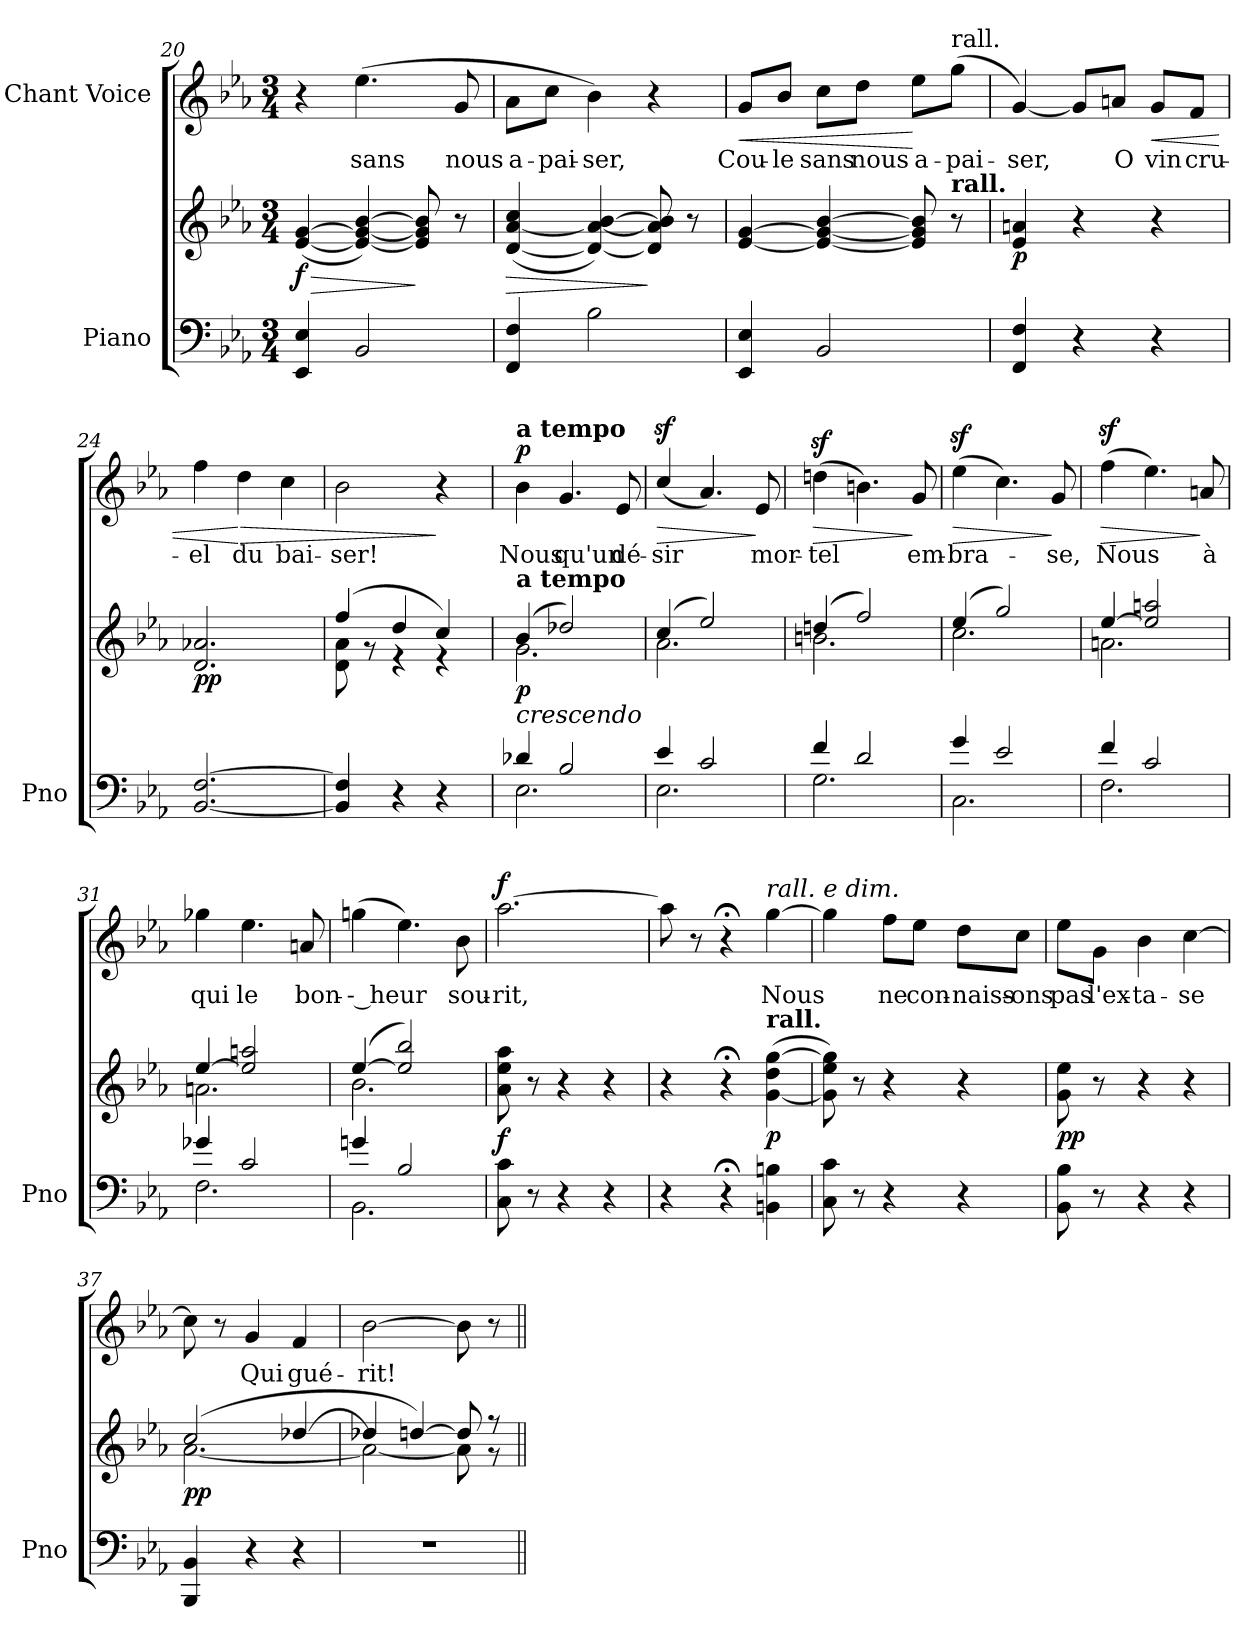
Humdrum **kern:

**kern	**kern	**dynam	**kern	**text	**dynam
*part2	*part2	*part2	*part1	*part1	*part1
*staff3	*staff2	*staff2/3	*staff1	*staff1	*staff1
*I"Piano	*	*	*I"Chant Voice	*	*
*I'Pno	*	*	*	*	*
*clefF4	*clefG2	*	*clefG2	*	*
*k[b-e-a-]	*k[b-e-a-]	*	*k[b-e-a-]	*	*
*M3/4	*M3/4	*	*M3/4	*	*
=20	=20	=20	=20	=20	=20
!	!	!LO:HP:b	!	!	!
!	!	!LO:DY:n=1:b	!	!	!
4EE-/ 4E-/	([4e-/ [<4g/	> f	4r	.	.
!	!	!	!	!LO:LY:b	!LO:DY:a
!	!	!	!	!	!LO:DY:n=1:a
2BB-/	4e-/_ 4g/_ [4b-/)	.	(4.ee-\	sans	other-dynamics f
.	8e-/] 8g/] 8b-/]	]	.	.	.
!	!	!	!	!LO:LY:b	!
.	8r	.	8g/	nous	.
=21	=21	=21	=21	=21	=21
!	!	!LO:HP:b	!	!LO:LY:b	!
4FF/ 4F/	([4d/ [<4a-/ 4cc/	>	8a-\L	a-	.
!	!	!	!	!LO:LY:b	!
.	.	.	8cc\J	-pai-	.
!	!	!	!	!LO:LY:b	!
2B-\	4d/_ 4a-/_ [4b-/)	.	4b-\)	-ser,	.
.	8d/] 8a-/] 8b-/]	]	4r	.	.
.	8r	.	.	.	.
!!LO:LB:g=z
=22	=22	=22	=22	=22	=22
!	!	!	!	!LO:LY:b	!LO:HP:b
4EE-/ 4E-/	[4e-/ [<4g/	.	8g/L	Cou-	<
!	!	!	!	!LO:LY:b	!
.	.	.	8b-/J	-le	.
!	!	!	!	!LO:LY:b	!
2BB-/	4e-/_ 4g/_ [4b-/	.	8cc\L	sans	.
!	!	!	!	!LO:LY:b	!
.	.	.	8dd\J	nous	.
!	!	!	!	!LO:LY:b	!
.	8e-/] 8g/] 8b-/]	.	8ee-\L	a-	[
!	!	!	!LO:TX:a:t=rall.	!	!
!	!LO:TX:a:B:t=rall.	!	!	!	!
!	!	!	!	!LO:LY:b	!
.	8r	.	(8gg\J	-pai-	.
=23	=23	=23	=23	=23	=23
!	!	!LO:DY:b	!	!LO:LY:b	!
4FF/ 4F/	4e-/ 4an/	p	[4g/)	-ser,	.
4r	4r	.	8g/L]	.	.
!	!	!	!	!LO:LY:b	!
.	.	.	8an/J	O	.
!	!	!	!	!LO:LY:b	!LO:HP:b
4r	4r	.	8g/L	vin	<
!	!	!	!	!LO:LY:b	!
.	.	.	8f/J	cru-	.
=24	=24	=24	=24	=24	=24
!	!	!LO:DY:b	!	!LO:LY:b	!
[2.BB-/ [2.F/	2.d/ 2.a-X/	pp	4ff\	-el	.
!	!	!	!	!LO:LY:b	!LO:HP:n=1:b
.	.	.	4dd\	du	[ >
!	!	!	!	!LO:LY:b	!
.	.	.	4cc\	bai-	.
=25	=25	=25	=25	=25	=25
*^	*^	*	*	*	*
!	!	!	!	!	!	!LO:LY:b	!
4BB-/] 4F/]	2ryy	(4ff/	8d\ 8a-\	.	2b-\	-ser!	.
.	.	.	8r	.	.	.	.
4r	.	4dd/	4r	.	.	.	.
4r	8ryy	4cc/)	4r	.	4r	.	]
.	8ryy	.	.	.	.	.	.
!!LO:LB:g=z
=26	=26	=26	=26	=26	=26	=26	=26
!	!	!	!	!	!LO:TX:a:B:t=a tempo	!	!
!	!	!LO:TX:a:B:t=a tempo	!	!	!	!	!
!	!	!LO:TX:b:i:t=crescendo	!	!	!	!	!
!	!	!	!	!LO:DY:b	!	!LO:LY:b	!LO:DY:a
4d-X/	2.E-\	(4b-/	2.g\	p	4b-\	Nous	p
!	!	!	!	!	!	!LO:LY:b	!
2B-/	.	2dd-X/)	.	.	4.g/	qu'un	.
!	!	!	!	!	!	!LO:LY:b	!
.	.	.	.	.	8e-/	dé-	.
=27	=27	=27	=27	=27	=27	=27	=27
!	!	!	!	!	!	!LO:LY:b	!LO:HP:b
4e-/	2.E-\	(4cc/	2.a-\	.	(4ccz>/	-sir	>
2c/	.	2ee-/)	.	.	4.a-/)	.	.
!	!	!	!	!	!	!LO:LY:b	!
.	.	.	.	.	8e-/	mor-	]
=28	=28	=28	=28	=28	=28	=28	=28
!	!	!	!	!	!	!LO:LY:b	!LO:HP:b
4f/	2.G\	(4ddn/	2.bn\	.	(4ddnz>\	-tel	>
2d/	.	2ff/)	.	.	4.bn\)	.	.
!	!	!	!	!	!	!LO:LY:b	!
.	.	.	.	.	8g/	em-	]
=29	=29	=29	=29	=29	=29	=29	=29
!	!	!	!	!	!	!LO:LY:b	!LO:HP:b
4g/	2.C\	(4ee-/	2.cc\	.	(4ee-z>\	-bra-	>
2e-/	.	2gg/)	.	.	4.cc\)	.	.
!	!	!	!	!	!	!LO:LY:b	!
.	.	.	.	.	8g/	-se,	]
=30	=30	=30	=30	=30	=30	=30	=30
!	!	!	!	!	!	!LO:LY:b	!LO:HP:b
4f/	2.F\	[<4ee-/	2.an\	.	(4ffz>\	Nous	>
2c/	.	2ee-/] 2aan/	.	.	4.ee-\)	.	.
!	!	!	!	!	!	!LO:LY:b	!
.	.	.	.	.	8an/	à	]
=31	=31	=31	=31	=31	=31	=31	=31
!	!	!	!	!	!	!LO:LY:b	!LO:DY:a
!	!	!	!	!	!	!	!LO:DY:n=1:a
4g-X/	2.F\	[<4ee-/	2.an\	.	4gg-X\	qui	other-dynamics f
!	!	!	!	!	!	!LO:LY:b	!
2c/	.	2ee-/] 2aan/	.	.	4.ee-\	le	.
!	!	!	!	!	!	!LO:LY:b	!
.	.	.	.	.	8an/	bon-	.
!!LO:LB:g=z
=32	=32	=32	=32	=32	=32	=32	=32
!	!	!	!	!	!	!LO:LY:b	!
4gn/	2.BB-\	([<4ee-/	2.b-\	.	(4ggn\	-- heur	.
2B-/	.	2ee-/] 2bb-/)	.	.	4.ee-\)	.	.
!	!	!	!	!	!	!LO:LY:b	!
.	.	.	.	.	8b-\	sou-	.
*v	*v	*	*	*	*	*	*
*	*v	*v	*	*	*	*
=33	=33	=33	=33	=33	=33
!	!	!LO:DY:b	!	!LO:LY:b	!LO:DY:a
8C\ 8c\	8a-\ 8ee-\ 8aa-\	f	[2.aa-\	-rit,	f
8r	8r	.	.	.	.
4r	4r	.	.	.	.
4r	4r	.	.	.	.
=34	=34	=34	=34	=34	=34
4r	4r	.	8aa-\]	.	.
.	.	.	8r	.	.
4r;<	4r;<	.	4r;<	.	.
!	!	!	!LO:TX:a:i:t=rall. e dim.	!	!
!	!LO:TX:a:B:t=rall.	!	!	!	!
!	!	!LO:DY:b	!	!LO:LY:b	!
4BBn\ 4Bn\	(>[4g\ 4dd\ [4gg\	p	[4gg\	Nous	.
=35	=35	=35	=35	=35	=35
8C\ 8c\	8g\] 8ee-\ 8gg\])	.	4gg\]	.	.
8r	8r	.	.	.	.
!	!	!	!	!LO:LY:b	!
4r	4r	.	8ff\L	ne	.
!	!	!	!	!LO:LY:b	!
.	.	.	8ee-\J	con-	.
!	!	!	!	!LO:LY:b	!
4r	4r	.	8dd\L	-naiss-	.
!	!	!	!	!LO:LY:b	!
.	.	.	8cc\J	-ons	.
=36	=36	=36	=36	=36	=36
!	!	!LO:DY:b	!	!LO:LY:b	!
8BB-\ 8B-\	8g\ 8ee-\	pp	8ee-\L	pas	.
!	!	!	!	!LO:LY:b	!
8r	8r	.	8g\J	l'ex-	.
!	!	!	!	!LO:LY:b	!
4r	4r	.	4b-\	-ta-	.
!	!	!	!	!LO:LY:b	!
4r	4r	.	[4cc\	-se	.
!!LO:PB:g=z
=37	=37	=37	=37	=37	=37
*	*^	*	*	*	*
!	!	!	!LO:DY:b	!	!	!
4BBB-/ 4BB-/	(2cc/	[2.a-\	pp	8cc\]	.	.
.	.	.	.	8r	.	.
!	!	!	!	!	!LO:LY:b	!
4r	.	.	.	4g/	Qui	.
!	!	!	!	!	!LO:LY:b	!
4r	[4dd-X/	.	.	4f/	gué-	.
=38	=38	=38	=38	=38	=38	=38
!	!	!	!	!	!LO:LY:b	!
2.r	4dd-X/]	2a-\_	.	[2b-\	-rit!	.
.	[4ddn/)	.	.	.	.	.
.	8dd/]	8a-\]	.	8b-\]	.	.
.	8r	8r	.	8r	.	.
*	*v	*v	*	*	*	*
=||	=||	=||	=||	=||	=||
*-	*-	*-	*-	*-	*-
